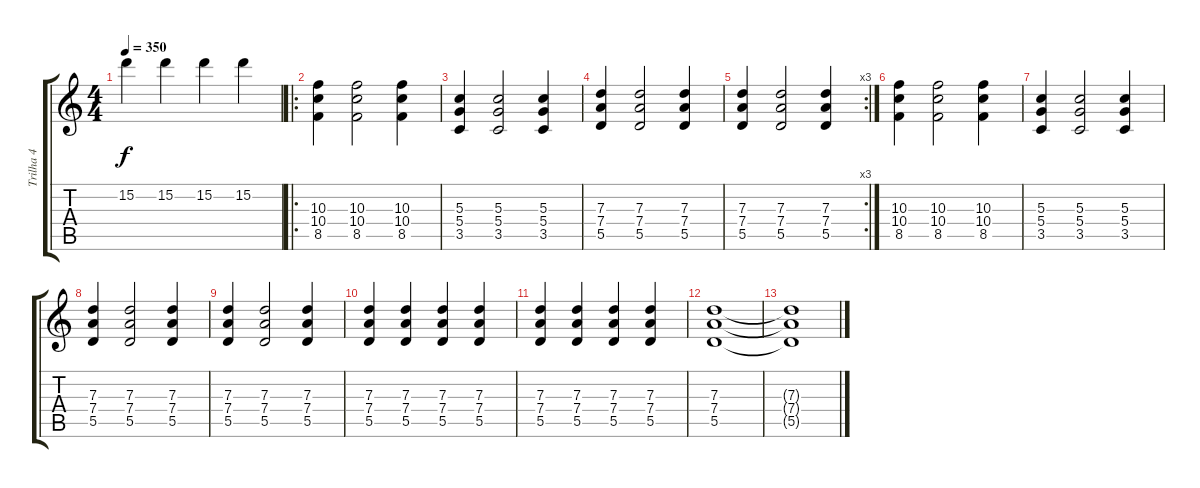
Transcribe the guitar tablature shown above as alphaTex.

\track ("Trilha 4" "Trilha 4") {instrument overdrivenguitar}
\staff {score tabs}
\tuning (E4 B3 G3 D3 A2 E2) {hide}
\ts (4 4)
\tempo 350
\clef g2
\ks c
15.2.4{dy f} 15.2.4 15.2.4 15.2.4 |
\ro
(10.3 10.4 8.5).4 (10.3 10.4 8.5).2 (10.3 10.4 8.5).4 |
(5.3 5.4 3.5).4 (5.3 5.4 3.5).2 (5.3 5.4 3.5).4 |
(7.3 7.4 5.5).4 (7.3 7.4 5.5).2 (7.3 7.4 5.5).4 |
\rc 3
(7.3 7.4 5.5).4 (7.3 7.4 5.5).2 (7.3 7.4 5.5).4 |
(10.3 10.4 8.5).4 (10.3 10.4 8.5).2 (10.3 10.4 8.5).4 |
(5.3 5.4 3.5).4 (5.3 5.4 3.5).2 (5.3 5.4 3.5).4 |
(7.3 7.4 5.5).4 (7.3 7.4 5.5).2 (7.3 7.4 5.5).4 |
(7.3 7.4 5.5).4 (7.3 7.4 5.5).2 (7.3 7.4 5.5).4 |
(7.3 7.4 5.5).4 (7.3 7.4 5.5).4 (7.3 7.4 5.5).4 (7.3 7.4 5.5).4 |
(7.3 7.4 5.5).4 (7.3 7.4 5.5).4 (7.3 7.4 5.5).4 (7.3 7.4 5.5).4 |
(7.3 7.4 5.5).1 |
(7.3{t} 7.4{t} 5.5{t}).1
